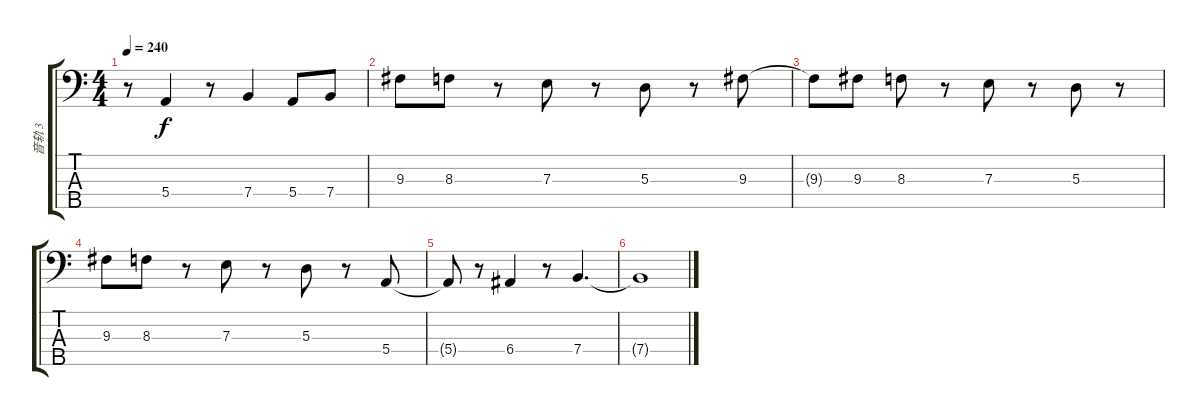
\track ("音轨 3" "音轨 3") {instrument electricbassfinger}
\staff {score tabs}
\tuning (G2 D2 A1 E1 B0) {hide}
\ts (4 4)
\tempo 240
\clef f4
\ks c
r.8{dy f} 5.4.4 r.8 7.4.4 5.4.8 7.4.8 |
9.3.8 8.3.8 r.8 7.3.8 r.8 5.3.8 r.8 9.3.8 |
9.3{t}.8 9.3.8 8.3.8 r.8 7.3.8 r.8 5.3.8 r.8 |
9.3.8 8.3.8 r.8 7.3.8 r.8 5.3.8 r.8 5.4.8 |
5.4{t}.8 r.8 6.4.4 r.8 7.4.4{d} |
7.4{t}.1
